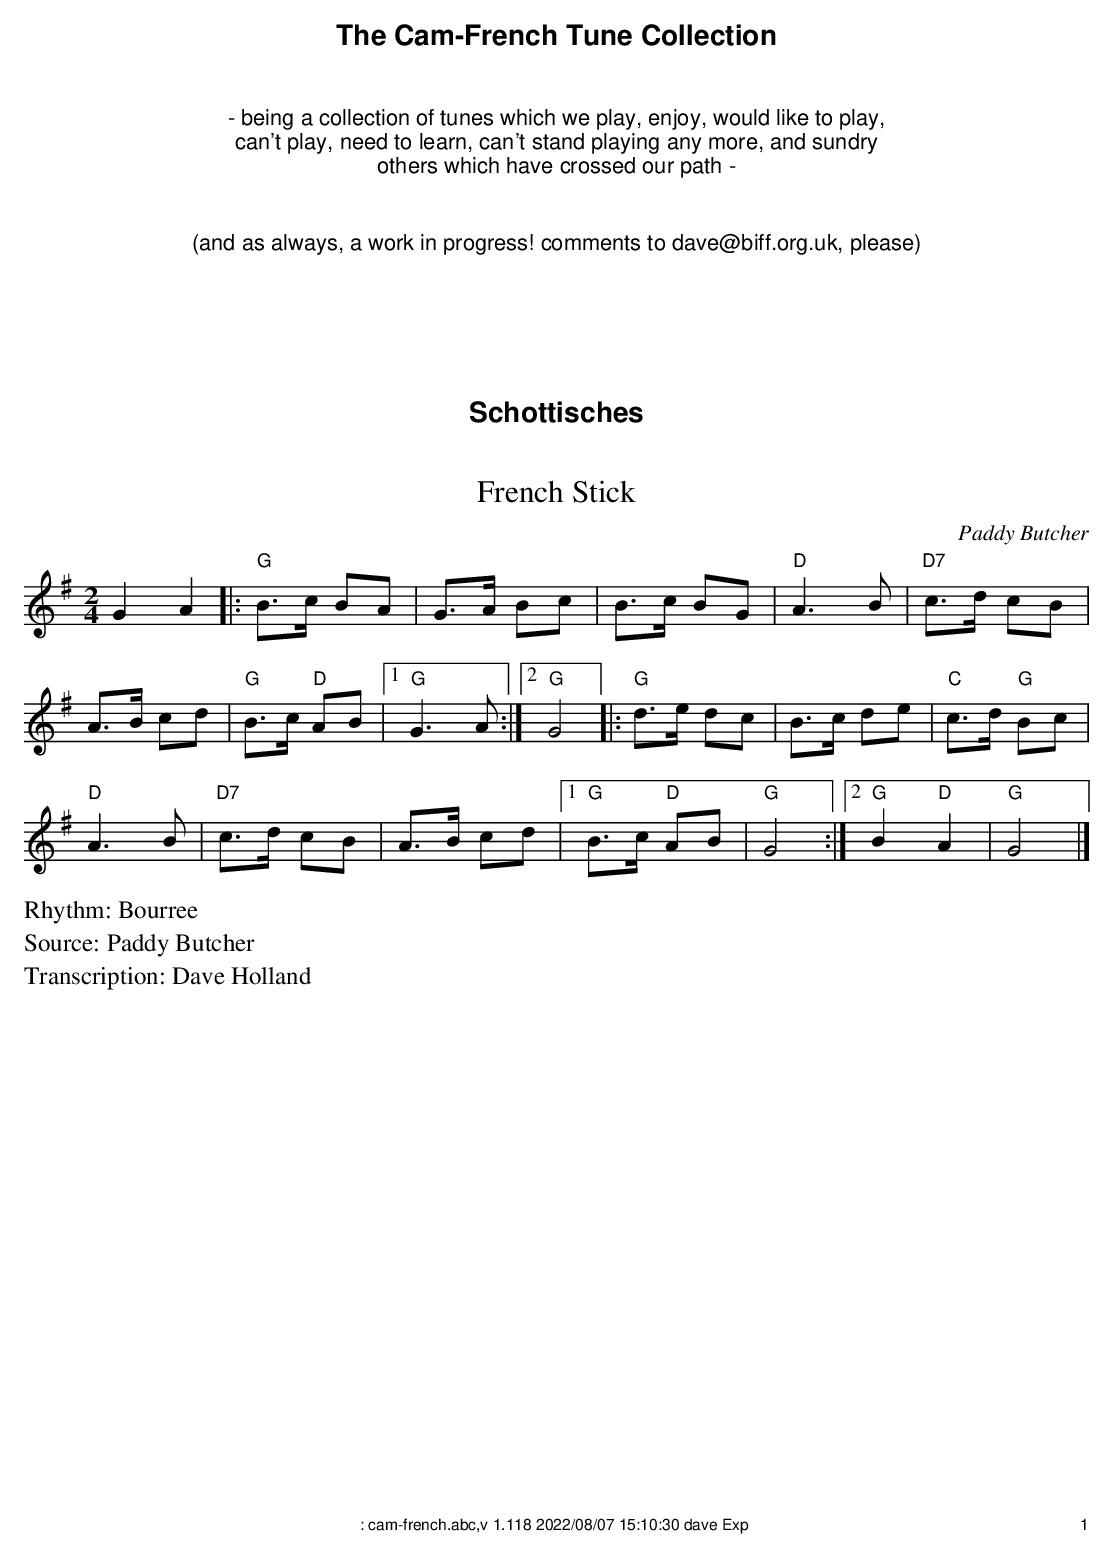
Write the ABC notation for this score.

X:1
T:French Stick
C:Paddy Butcher
M:2/4
L:1/8
K:G
G2 A2|:"G"B>c BA|G>A Bc|B>c BG|"D"A3 B|"D7"c>d cB|
A>B cd|"G"B>c "D"AB|1"G"G3 A:|2"G"G4|:"G"d>e dc|B>c de|"C"c>d "G"Bc|
"D"A3 B|"D7"c>d cB|A>B cd|1"G"B>c "D"AB|"G"G4:|2"G"B2 "D"A2|"G"G4|]
